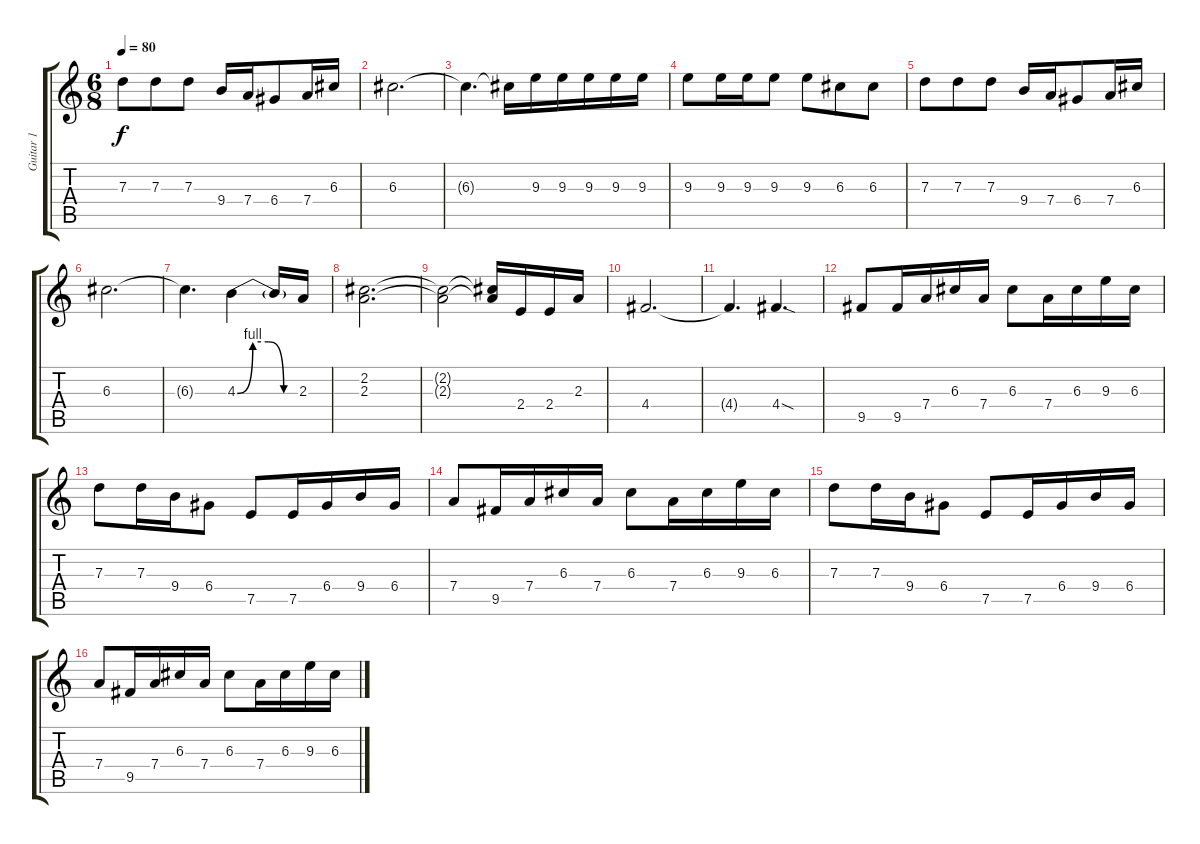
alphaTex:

\track ("Guitar 1" "Guitar 1") {instrument distortionguitar}
\staff {score tabs}
\tuning (E4 B3 G3 D3 A2 E2) {hide}
\ts (6 8)
\tempo 80
\clef g2
\ks c
7.3.8{dy f} 7.3.8 7.3.8 9.4.16 7.4.16 6.4.8 7.4.16 6.3.16 |
6.3.2{d} |
6.3{t}.4{d} 6.3{t}.16 9.3.16 9.3.16 9.3.16 9.3.16 9.3.16 |
9.3.8 9.3.16 9.3.16 9.3.8 9.3.8 6.3.8 6.3.8 |
7.3.8 7.3.8 7.3.8 9.4.16 7.4.16 6.4.8 7.4.16 6.3.16 |
6.3.2{d} |
6.3{t}.4{d} 4.3{be (custom 0 0 15 4 30 4 45 0 60 0)}.4 4.3{t}.16 2.3.16 |
(2.2 2.3).2{d} |
(2.2{t} 2.3{t}).2 (2.2{t} 2.3{t}).16 2.4.16 2.4.16 2.3.16 |
4.4.2{d} |
4.4{t}.4{d} 4.4{sod}.4{d} |
9.5.8 9.5.16 7.4.16 6.3.16 7.4.16 6.3.8 7.4.16 6.3.16 9.3.16 6.3.16 |
7.3.8 7.3.16 9.4.16 6.4.8 7.5.8 7.5.16 6.4.16 9.4.16 6.4.16 |
7.4.8 9.5.16 7.4.16 6.3.16 7.4.16 6.3.8 7.4.16 6.3.16 9.3.16 6.3.16 |
7.3.8 7.3.16 9.4.16 6.4.8 7.5.8 7.5.16 6.4.16 9.4.16 6.4.16 |
7.4.8 9.5.16 7.4.16 6.3.16 7.4.16 6.3.8 7.4.16 6.3.16 9.3.16 6.3.16
